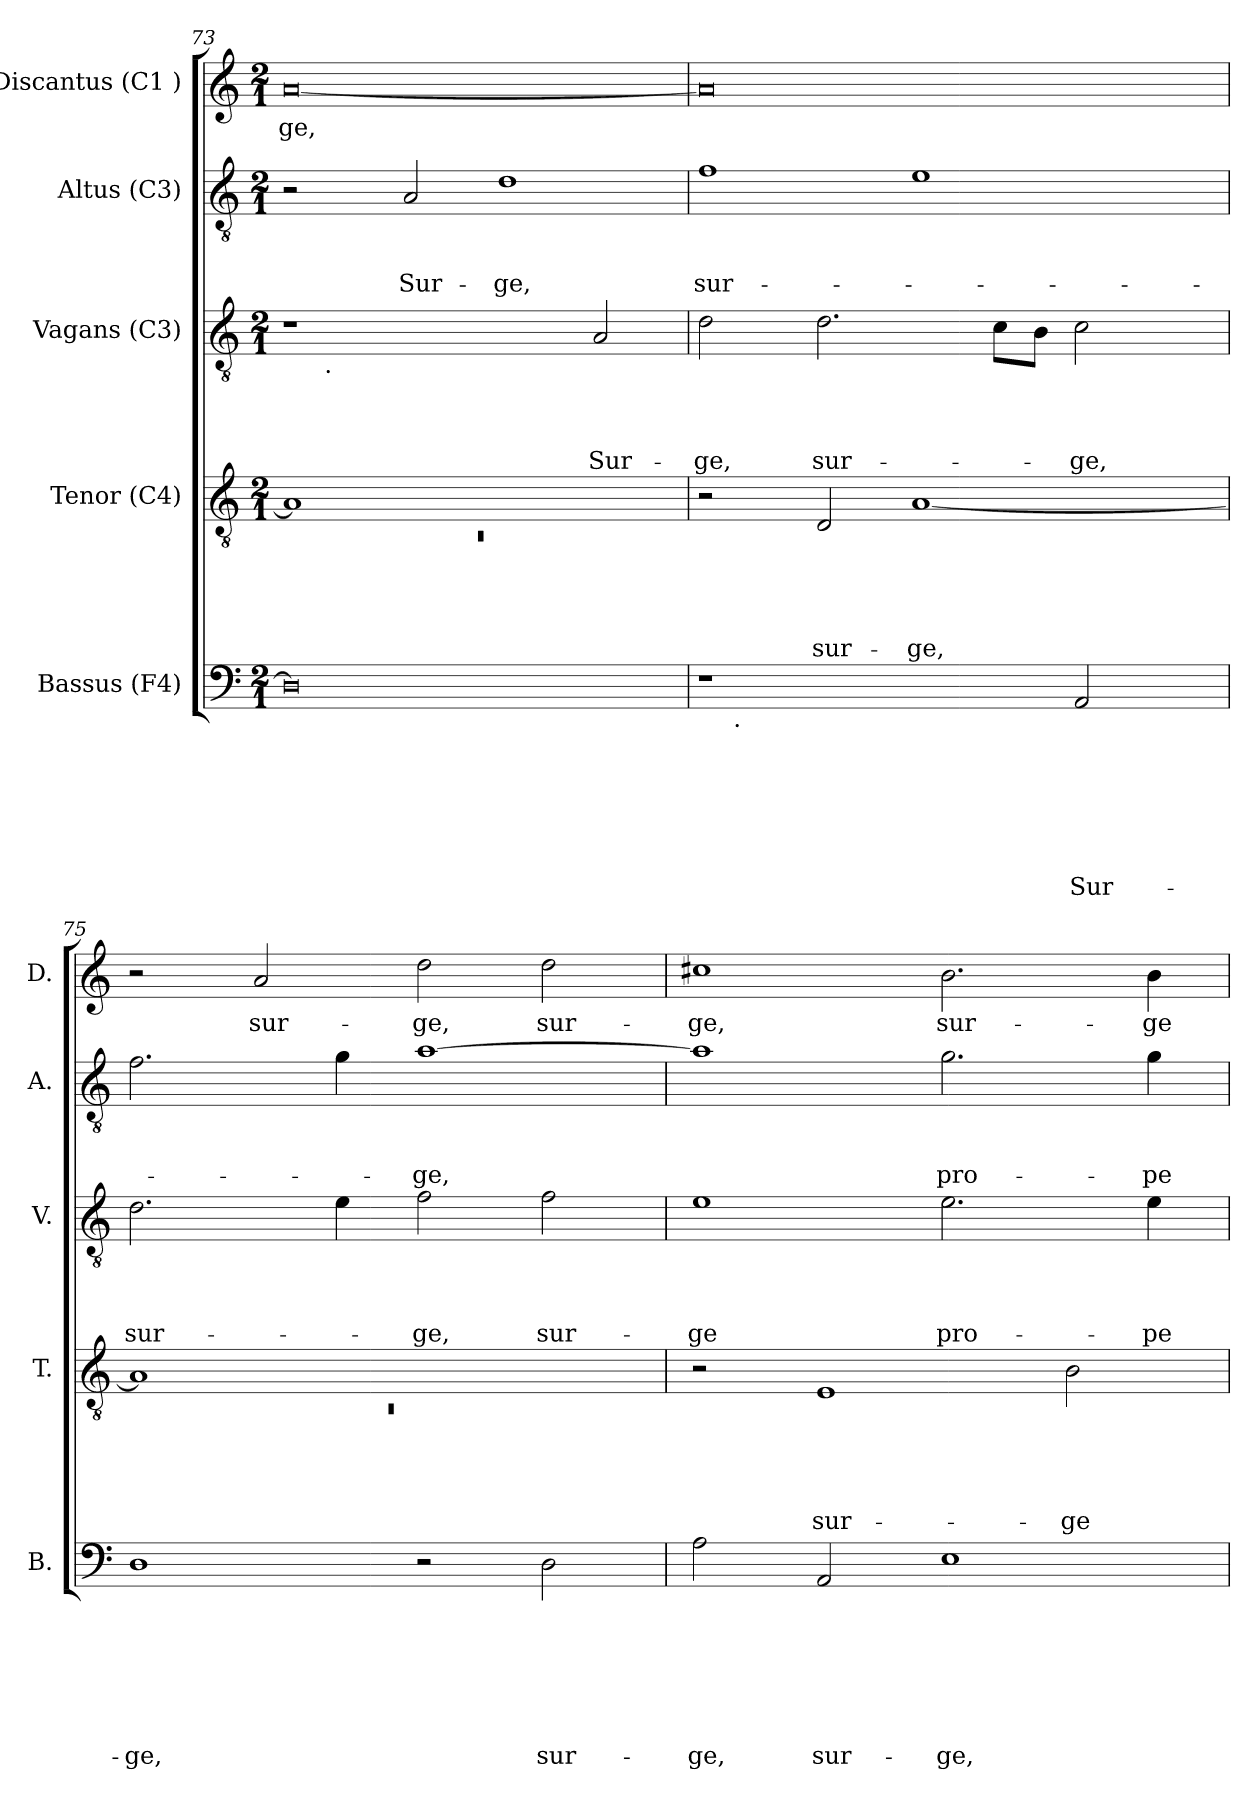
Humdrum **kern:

**kern	**text	**text	**text	**text	**text	**text	**text	**kern	**text	**text	**text	**text	**text	**kern	**text	**text	**text	**text	**kern	**text	**text	**text	**kern	**text
*part5	*part5	*part5	*part5	*part5	*part5	*part5	*part5	*part4	*part4	*part4	*part4	*part4	*part4	*part3	*part3	*part3	*part3	*part3	*part2	*part2	*part2	*part2	*part1	*part1
*staff5	*staff5	*staff5	*staff5	*staff5	*staff5	*staff5	*staff5	*staff4	*staff4	*staff4	*staff4	*staff4	*staff4	*staff3	*staff3	*staff3	*staff3	*staff3	*staff2	*staff2	*staff2	*staff2	*staff1	*staff1
*I"Bassus (F4)	*	*	*	*	*	*	*	*I"Tenor (C4)	*	*	*	*	*	*I"Vagans (C3)	*	*	*	*	*I"Altus (C3)	*	*	*	*I"Discantus (C1 )	*
*I'B.	*	*	*	*	*	*	*	*I'T.	*	*	*	*	*	*I'V.	*	*	*	*	*I'A.	*	*	*	*I'D.	*
*clefF4	*	*	*	*	*	*	*	*clefGv2	*	*	*	*	*	*clefGv2	*	*	*	*	*clefGv2	*	*	*	*clefG2	*
*k[]	*	*	*	*	*	*	*	*k[]	*	*	*	*	*	*k[]	*	*	*	*	*k[]	*	*	*	*k[]	*
*C:	*	*	*	*	*	*	*	*C:	*	*	*	*	*	*C:	*	*	*	*	*C:	*	*	*	*C:	*
*M2/1	*	*	*	*	*	*	*	*M2/1	*	*	*	*	*	*M2/1	*	*	*	*	*M2/1	*	*	*	*M2/1	*
=73	=73	=73	=73	=73	=73	=73	=73	=73	=73	=73	=73	=73	=73	=73	=73	=73	=73	=73	=73	=73	=73	=73	=73	=73
*	*	*	*	*	*	*	*	*^	*	*	*	*	*	*	*	*	*	*	*	*	*	*	*	*
!	!	!	!	!	!	!	!	!	!LO:N:vis=1	!	!	!	!	!	!	!	!	!	!	!	!	!	!	!	!LO:LY:b
*	*	*	*	*	*	*	*	*	*	*	*	*	*	*	*^	*	*	*	*	*	*	*	*	*	*
0D]	.	.	.	.	.	.	.	1A]	0rC	.	.	.	.	.	1r	8ryy	.	.	.	.	2r	.	.	.	[<0a	-ge,
!	!	!	!	!	!	!	!	!	!	!	!	!	!	!	!	!LO:TX:b:t=.	!	!	!	!	!	!	!	!	!	!
.	.	.	.	.	.	.	.	.	.	.	.	.	.	.	.	1...ryy	.	.	.	.	.	.	.	.	.	.
!	!	!	!	!	!	!	!	!	!	!	!	!	!	!	!	!	!	!	!	!	!	!	!	!LO:LY:b	!	!
.	.	.	.	.	.	.	.	.	.	.	.	.	.	.	.	.	.	.	.	.	2A/	.	.	Sur-	.	.
!	!	!	!	!	!	!	!	!	!	!	!	!	!	!	!	!	!	!	!	!	!	!	!	!LO:LY:b	!	!
.	.	.	.	.	.	.	.	1ryy	.	.	.	.	.	.	2ryy	.	.	.	.	.	1d	.	.	-ge,	.	.
!	!	!	!	!	!	!	!	!	!	!	!	!	!	!	!	!	!	!	!	!LO:LY:b	!	!	!	!	!	!
.	.	.	.	.	.	.	.	.	.	.	.	.	.	.	2A/	.	.	.	.	Sur-	.	.	.	.	.	.
*	*	*	*	*	*	*	*	*v	*v	*	*	*	*	*	*	*	*	*	*	*	*	*	*	*	*	*
!!LO:LB:g=z
=74	=74	=74	=74	=74	=74	=74	=74	=74	=74	=74	=74	=74	=74	=74	=74	=74	=74	=74	=74	=74	=74	=74	=74	=74	=74
!	!	!	!	!	!	!	!	!	!	!	!	!	!	!	!	!	!	!	!LO:LY:b	!	!	!	!LO:LY:b	!	!
*^	*	*	*	*	*	*	*	*	*	*	*	*	*	*v	*v	*	*	*	*	*	*	*	*	*	*
1r	16.ryy	.	.	.	.	.	.	.	2r	.	.	.	.	.	2d\	.	.	.	-ge,	1f	.	.	sur-	0a]	.
!	!LO:TX:b:t=.	!	!	!	!	!	!	!	!	!	!	!	!	!	!	!	!	!	!	!	!	!	!	!	!
.	1ryy	.	.	.	.	.	.	.	.	.	.	.	.	.	.	.	.	.	.	.	.	.	.	.	.
!	!	!	!	!	!	!	!	!	!	!	!	!	!	!LO:LY:b	!	!	!	!	!LO:LY:b	!	!	!	!	!	!
.	.	.	.	.	.	.	.	.	2D/	.	.	.	.	sur-	2.d\	.	.	.	sur-	.	.	.	.	.	.
!	!	!	!	!	!	!	!	!	!	!	!	!	!	!LO:LY:b	!	!	!	!	!	!	!	!	!	!	!
2ryy	.	.	.	.	.	.	.	.	[<1A	.	.	.	.	-ge,	.	.	.	.	.	1e	.	.	.	.	.
.	2ryy	.	.	.	.	.	.	.	.	.	.	.	.	.	.	.	.	.	.	.	.	.	.	.	.
.	.	.	.	.	.	.	.	.	.	.	.	.	.	.	8c\L	.	.	.	.	.	.	.	.	.	.
.	.	.	.	.	.	.	.	.	.	.	.	.	.	.	8B\J	.	.	.	.	.	.	.	.	.	.
!	!	!	!	!	!	!	!	!LO:LY:b	!	!	!	!	!	!	!	!	!	!	!LO:LY:b	!	!	!	!	!	!
2AA/	.	.	.	.	.	.	.	Sur-	.	.	.	.	.	.	2c\	.	.	.	-ge,	.	.	.	.	.	.
.	4ryy	.	.	.	.	.	.	.	.	.	.	.	.	.	.	.	.	.	.	.	.	.	.	.	.
.	8ryy	.	.	.	.	.	.	.	.	.	.	.	.	.	.	.	.	.	.	.	.	.	.	.	.
.	32ryy	.	.	.	.	.	.	.	.	.	.	.	.	.	.	.	.	.	.	.	.	.	.	.	.
=75	=75	=75	=75	=75	=75	=75	=75	=75	=75	=75	=75	=75	=75	=75	=75	=75	=75	=75	=75	=75	=75	=75	=75	=75	=75
*	*	*	*	*	*	*	*	*	*^	*	*	*	*	*	*	*	*	*	*	*	*	*	*	*	*
!	!	!	!	!	!	!	!	!LO:LY:b	!	!LO:N:vis=1	!	!	!	!	!	!	!	!	!	!LO:LY:b	!	!	!	!	!	!
*v	*v	*	*	*	*	*	*	*	*	*	*	*	*	*	*	*	*	*	*	*	*	*	*	*	*	*
1D	.	.	.	.	.	.	-ge,	1A]	0rC	.	.	.	.	.	2.d\	.	.	.	sur-	2.f\	.	.	.	2r	.
!	!	!	!	!	!	!	!	!	!	!	!	!	!	!	!	!	!	!	!	!	!	!	!	!	!LO:LY:b
.	.	.	.	.	.	.	.	.	.	.	.	.	.	.	.	.	.	.	.	.	.	.	.	2a/	sur-
.	.	.	.	.	.	.	.	.	.	.	.	.	.	.	4e\	.	.	.	.	4g\	.	.	.	.	.
!	!	!	!	!	!	!	!	!	!	!	!	!	!	!	!	!	!	!	!LO:LY:b	!	!	!	!LO:LY:b	!	!LO:LY:b
2r	.	.	.	.	.	.	.	1ryy	.	.	.	.	.	.	2f\	.	.	.	-ge,	[>1a	.	.	-ge,	2dd\	-ge,
!	!	!	!	!	!	!	!LO:LY:b	!	!	!	!	!	!	!	!	!	!	!	!LO:LY:b	!	!	!	!	!	!LO:LY:b
2D\	.	.	.	.	.	.	sur-	.	.	.	.	.	.	.	2f\	.	.	.	sur-	.	.	.	.	2dd\	sur-
*	*	*	*	*	*	*	*	*v	*v	*	*	*	*	*	*	*	*	*	*	*	*	*	*	*	*
=76	=76	=76	=76	=76	=76	=76	=76	=76	=76	=76	=76	=76	=76	=76	=76	=76	=76	=76	=76	=76	=76	=76	=76	=76
!	!	!	!	!	!	!	!LO:LY:b	!	!	!	!	!	!	!	!	!	!	!LO:LY:b	!	!	!	!	!	!LO:LY:b
2A\	.	.	.	.	.	.	-ge,	2r	.	.	.	.	.	1e	.	.	.	-ge	1a]	.	.	.	1cc#X	-ge,
!	!	!	!	!	!	!	!LO:LY:b	!	!	!	!	!	!LO:LY:b	!	!	!	!	!	!	!	!	!	!	!
2AA/	.	.	.	.	.	.	sur-	1E	.	.	.	.	sur-	.	.	.	.	.	.	.	.	.	.	.
!	!	!	!	!	!	!	!LO:LY:b	!	!	!	!	!	!	!	!	!	!	!LO:LY:b	!	!	!	!LO:LY:b	!	!LO:LY:b
1E	.	.	.	.	.	.	-ge,	.	.	.	.	.	.	2.e\	.	.	.	pro-	2.g\	.	.	pro-	2.b\	sur-
!	!	!	!	!	!	!	!	!	!	!	!	!	!LO:LY:b	!	!	!	!	!	!	!	!	!	!	!
.	.	.	.	.	.	.	.	2B\	.	.	.	.	-ge	.	.	.	.	.	.	.	.	.	.	.
!	!	!	!	!	!	!	!	!	!	!	!	!	!	!	!	!	!	!LO:LY:b	!	!	!	!LO:LY:b	!	!LO:LY:b
.	.	.	.	.	.	.	.	.	.	.	.	.	.	4e\	.	.	.	-pe-	4g\	.	.	-pe-	4b\	-ge
=	=	=	=	=	=	=	=	=	=	=	=	=	=	=	=	=	=	=	=	=	=	=	=	=
*-	*-	*-	*-	*-	*-	*-	*-	*-	*-	*-	*-	*-	*-	*-	*-	*-	*-	*-	*-	*-	*-	*-	*-	*-
